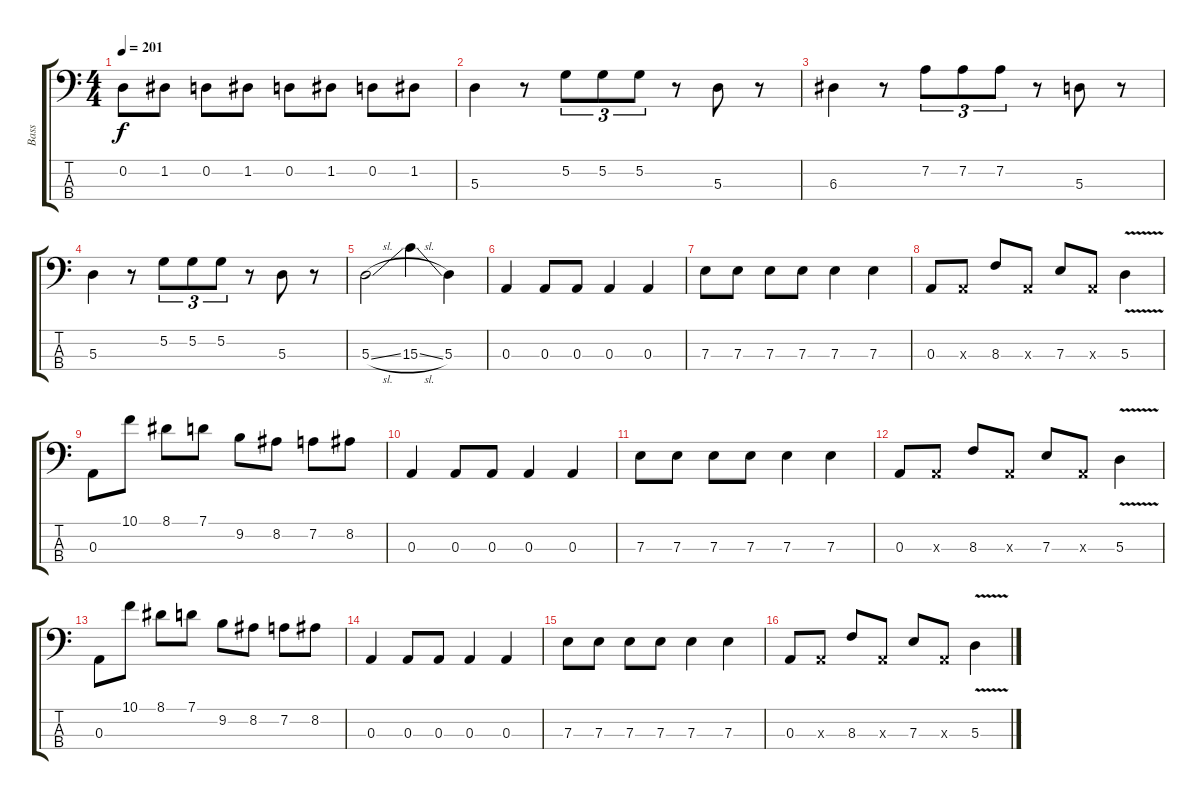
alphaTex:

\track ("Bass" "Bass") {instrument electricbasspick}
\staff {score tabs}
\tuning (G2 D2 A1 E1) {hide}
\ts (4 4)
\tempo 201
\clef f4
\ks c
0.2.8{dy f} 1.2.8 0.2.8 1.2.8 0.2.8 1.2.8 0.2.8 1.2.8 |
5.3.4 r.8 5.2.8{tu (3 2)} 5.2.8{tu (3 2)} 5.2.8{tu (3 2)} r.8 5.3.8 r.8 |
6.3.4 r.8 7.2.8{tu (3 2)} 7.2.8{tu (3 2)} 7.2.8{tu (3 2)} r.8 5.3.8 r.8 |
5.3.4 r.8 5.2.8{tu (3 2)} 5.2.8{tu (3 2)} 5.2.8{tu (3 2)} r.8 5.3.8 r.8 |
5.3{sl}.2 15.3{sl}.4 5.3.4 |
0.3.4 0.3.8 0.3.8 0.3.4 0.3.4 |
7.3.8 7.3.8 7.3.8 7.3.8 7.3.4 7.3.4 |
0.3.8 0.3{x}.8 8.3.8 0.3{x}.8 7.3.8 0.3{x}.8 5.3{v}.4 |
0.3.8 10.1.8 8.1.8 7.1.8 9.2.8 8.2.8 7.2.8 8.2.8 |
0.3.4 0.3.8 0.3.8 0.3.4 0.3.4 |
7.3.8 7.3.8 7.3.8 7.3.8 7.3.4 7.3.4 |
0.3.8 0.3{x}.8 8.3.8 0.3{x}.8 7.3.8 0.3{x}.8 5.3{v}.4 |
0.3.8 10.1.8 8.1.8 7.1.8 9.2.8 8.2.8 7.2.8 8.2.8 |
0.3.4 0.3.8 0.3.8 0.3.4 0.3.4 |
7.3.8 7.3.8 7.3.8 7.3.8 7.3.4 7.3.4 |
0.3.8 0.3{x}.8 8.3.8 0.3{x}.8 7.3.8 0.3{x}.8 5.3{v}.4
